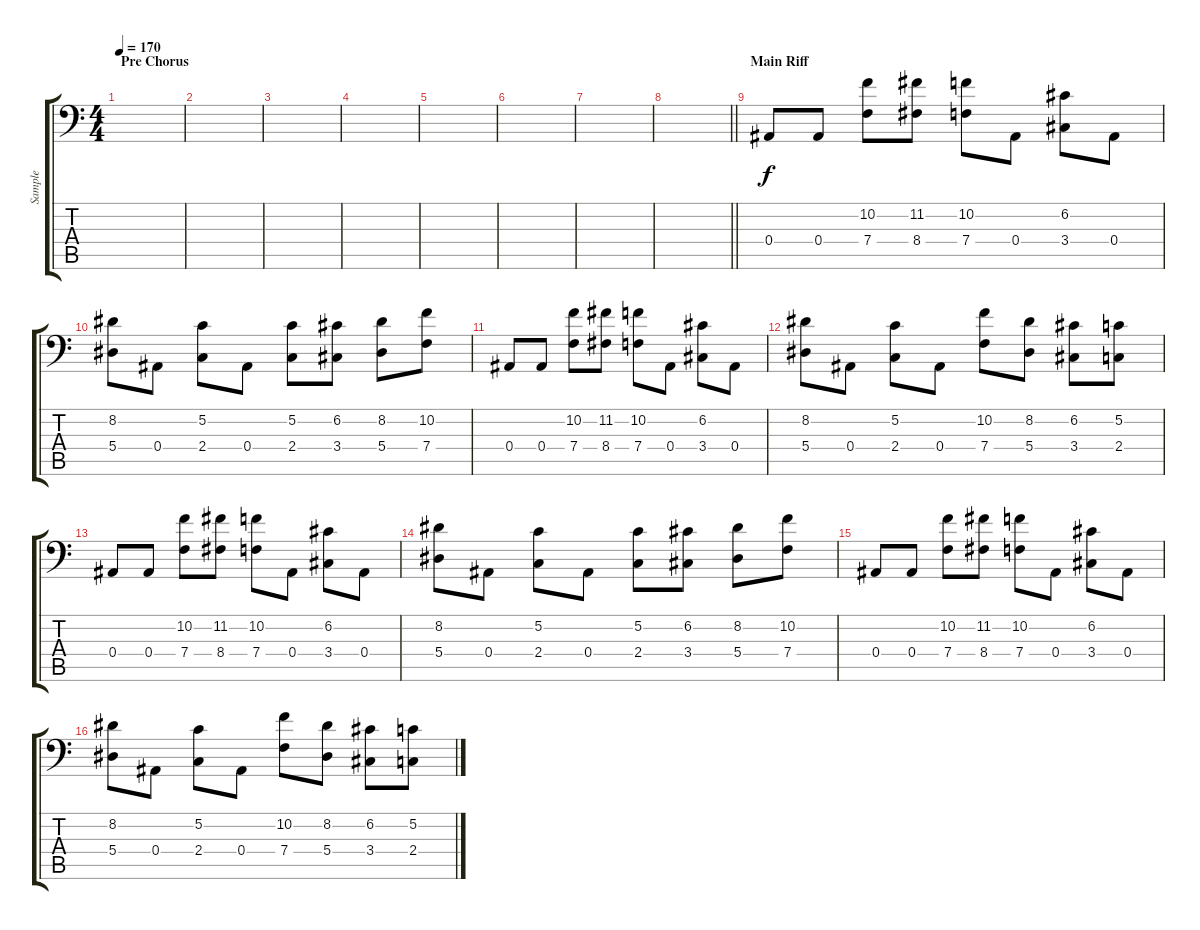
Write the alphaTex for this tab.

\track ("Sample" "Sample") {instrument lead2sawtooth}
\staff {score tabs}
\tuning (C4 G3 Eb3 Bb2 F2 Bb1) {hide}
\ts (4 4)
\section ("" "Pre Chorus")
\tempo 170
\clef f4
\ks c
|
|
|
|
|
|
|
\barLineRight lightlight
|
\section ("" "Main Riff")
0.4.8{volume 10 instrument lead2sawtooth} 0.4.8 (10.2 7.4).8 (11.2 8.4).8 (10.2 7.4).8 0.4.8 (6.2 3.4).8 0.4.8 |
(8.2 5.4).8 0.4.8 (5.2 2.4).8 0.4.8 (5.2 2.4).8 (6.2 3.4).8 (8.2 5.4).8 (10.2 7.4).8 |
0.4.8 0.4.8 (10.2 7.4).8 (11.2 8.4).8 (10.2 7.4).8 0.4.8 (6.2 3.4).8 0.4.8 |
(8.2 5.4).8 0.4.8 (5.2 2.4).8 0.4.8 (10.2 7.4).8 (8.2 5.4).8 (6.2 3.4).8 (5.2 2.4).8 |
0.4.8 0.4.8 (10.2 7.4).8 (11.2 8.4).8 (10.2 7.4).8 0.4.8 (6.2 3.4).8 0.4.8 |
(8.2 5.4).8 0.4.8 (5.2 2.4).8 0.4.8 (5.2 2.4).8 (6.2 3.4).8 (8.2 5.4).8 (10.2 7.4).8 |
0.4.8 0.4.8 (10.2 7.4).8 (11.2 8.4).8 (10.2 7.4).8 0.4.8 (6.2 3.4).8 0.4.8 |
(8.2 5.4).8 0.4.8 (5.2 2.4).8 0.4.8 (10.2 7.4).8 (8.2 5.4).8 (6.2 3.4).8 (5.2 2.4).8
